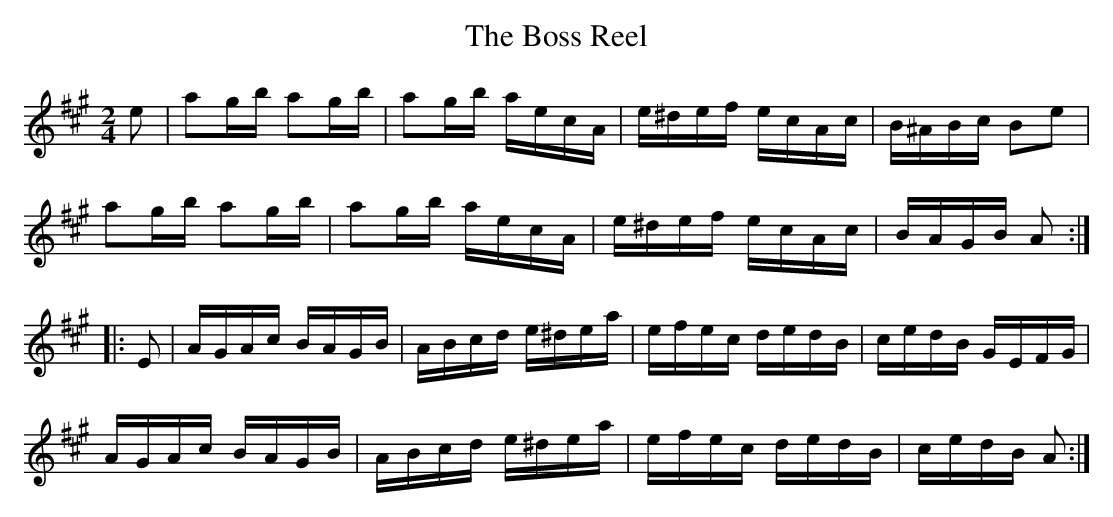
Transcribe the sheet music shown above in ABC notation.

X:1
T:Boss Reel, The
M:2/4
L:1/8
K:A
e|ag/b/ ag/b/|ag/b/ a/e/c/A/|e/^d/e/f/ e/c/A/c/|B/^A/B/c/ Be|
ag/b/ ag/b/|ag/b/ a/e/c/A/|e/^d/e/f/ e/c/A/c/|B/A/G/B/ A:|
|:E|A/G/A/c/ B/A/G/B/|A/B/c/d/ e/^d/e/a/|e/f/e/c/ d/e/d/B/|c/e/d/B/ G/E/F/G/|
A/G/A/c/ B/A/G/B/|A/B/c/d/ e/^d/e/a/|e/f/e/c/ d/e/d/B/|c/e/d/B/ A:|]
